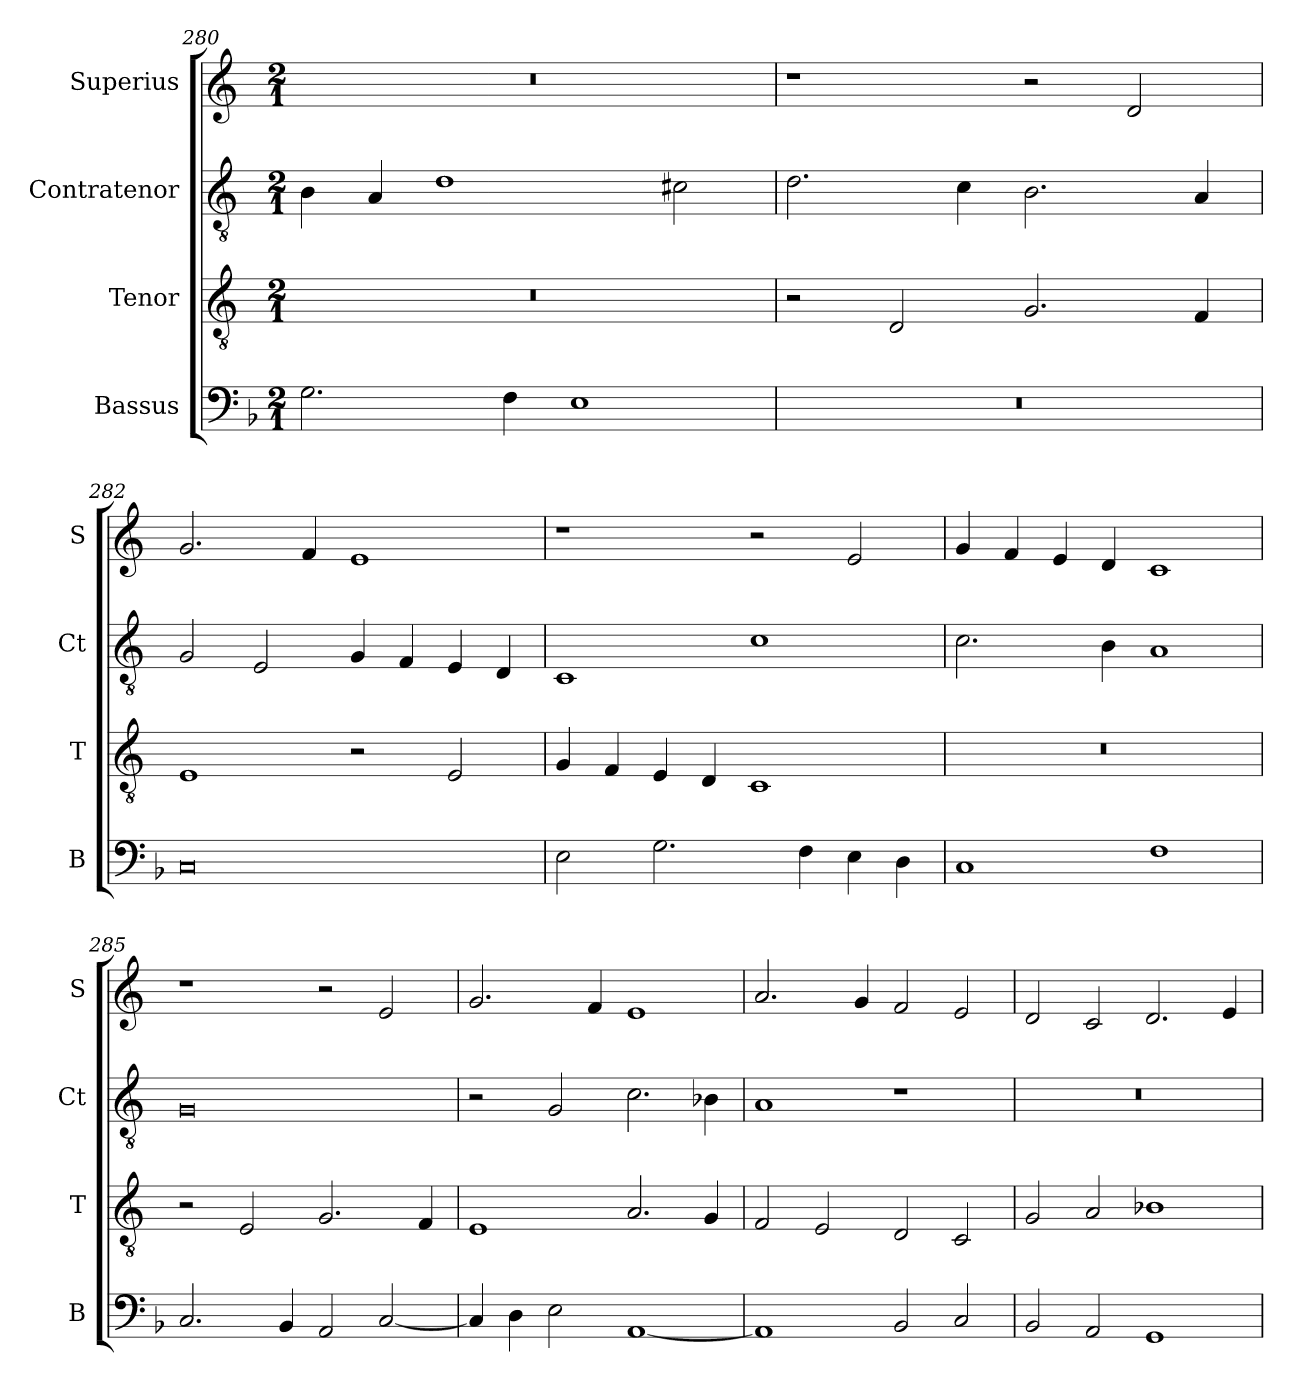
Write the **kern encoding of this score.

**kern	**kern	**kern	**kern
*part4	*part3	*part2	*part1
*staff4	*staff3	*staff2	*staff1
*I"Bassus	*I"Tenor	*I"Contratenor	*I"Superius
*I'B	*I'T	*I'Ct	*I'S
*clefF4	*clefGv2	*clefGv2	*clefG2
*k[b-]	*k[]	*k[]	*k[]
*M2/1	*M2/1	*M2/1	*M2/1
=280	=280	=280	=280
2.G\	0r	4B\	0r
.	.	4A/	.
.	.	1d	.
4F\	.	.	.
1E	.	.	.
.	.	2c#X\	.
=281	=281	=281	=281
0r	2r	2.d\	1r
.	2D/	.	.
.	.	4c\	.
.	2.G/	2.B\	2r
.	.	.	2d/
.	4F/	4A/	.
=282	=282	=282	=282
0C	1E	2G/	2.g/
.	.	2E/	.
.	.	.	4f/
.	2r	4G/	1e
.	.	4F/	.
.	2E/	4E/	.
.	.	4D/	.
=283	=283	=283	=283
2E\	4G/	1C	1r
.	4F/	.	.
2.G\	4E/	.	.
.	4D/	.	.
.	1C	1c	2r
4F\	.	.	.
4E\	.	.	2e/
4D\	.	.	.
=284	=284	=284	=284
1C	0r	2.c\	4g/
.	.	.	4f/
.	.	.	4e/
.	.	4B\	4d/
1F	.	1A	1c
=285	=285	=285	=285
2.C/	2r	0G	1r
.	2E/	.	.
4BB-/	.	.	.
2AA/	2.G/	.	2r
[2C/	.	.	2e/
.	4F/	.	.
=286	=286	=286	=286
4C/]	1E	2r	2.g/
4D\	.	.	.
2E\	.	2G/	.
.	.	.	4f/
[1AA	2.A/	2.c\	1e
.	4G/	4B-X\	.
=287	=287	=287	=287
1AA]	2F/	1A	2.a/
.	2E/	.	.
.	.	.	4g/
2BB-/	2D/	1r	2f/
2C/	2C/	.	2e/
=288	=288	=288	=288
2BB-/	2G/	0r	2d/
2AA/	2A/	.	2c/
1GG	1B-X	.	2.d/
.	.	.	4e/
=	=	=	=
*-	*-	*-	*-
